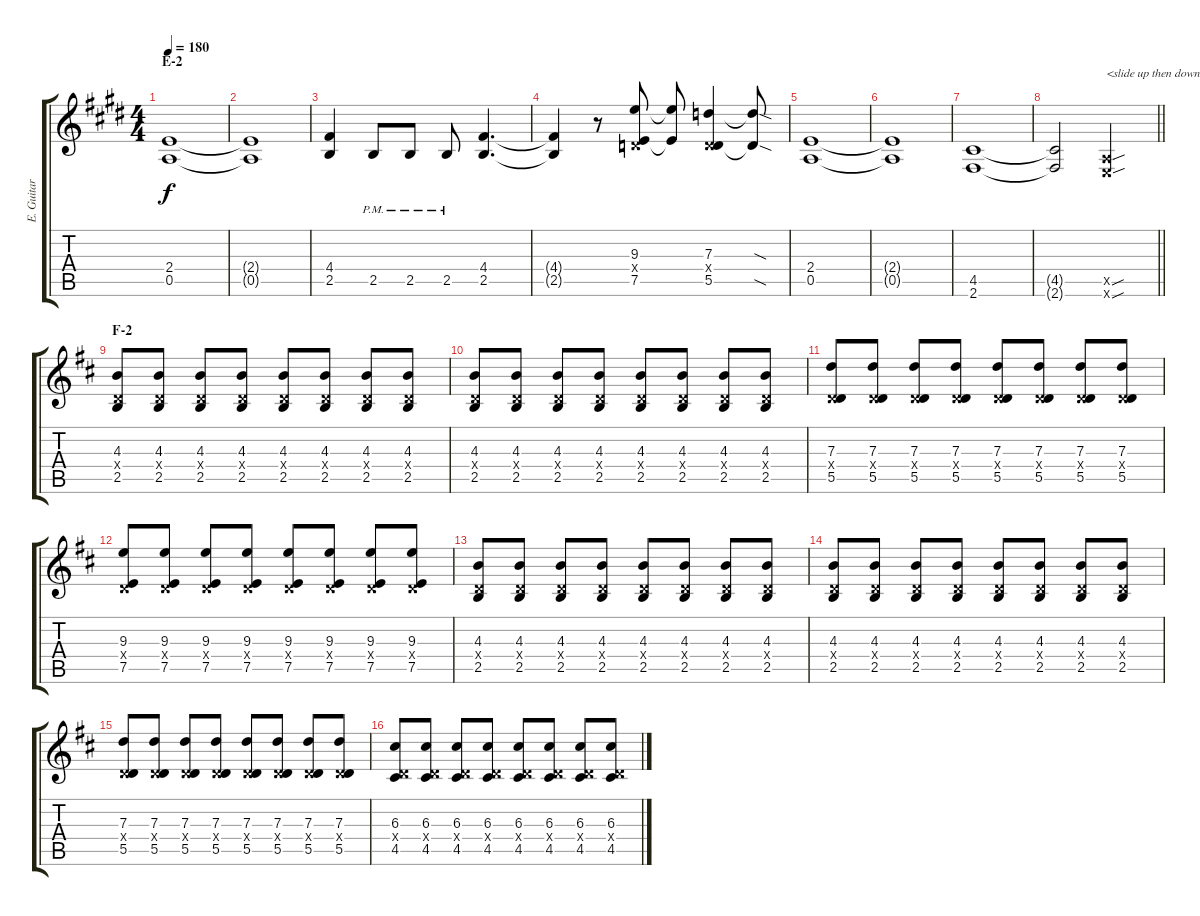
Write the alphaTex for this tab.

\track ("E. Guitar I" "E. Guitar ") {instrument overdrivenguitar}
\staff {score tabs}
\tuning (E4 B3 G3 D3 A2 E2) {hide}
\ts (4 4)
\section ("" "E-2")
\tempo 180
\clef g2
\ks e
(2.4 0.5).1{dy f} |
(2.4{t} 0.5{t}).1 |
(4.4 2.5).4 2.5{pm}.8 2.5{pm}.8 2.5{pm}.8 (4.4 2.5).4{d} |
(4.4{t} 2.5{t}).4 r.8 (9.3 0.4{x} 7.5).8 (9.3{t} 7.5{t}).8 (7.3 0.4{x} 5.5).4 (7.3{sod t} 5.5{sod t}).8 |
(2.4 0.5).1 |
(2.4{t} 0.5{t}).1 |
(4.5 2.6).1 |
\barLineRight lightlight
(4.5{t} 2.6{t}).2 (0.5{sou x} 0.6{sou x}).2{txt "<slide up then down>"} |
\section ("" "F-2")
\ks d
(4.3 0.4{x} 2.5).8 (4.3 0.4{x} 2.5).8 (4.3 0.4{x} 2.5).8 (4.3 0.4{x} 2.5).8 (4.3 0.4{x} 2.5).8 (4.3 0.4{x} 2.5).8 (4.3 0.4{x} 2.5).8 (4.3 0.4{x} 2.5).8 |
(4.3 0.4{x} 2.5).8 (4.3 0.4{x} 2.5).8 (4.3 0.4{x} 2.5).8 (4.3 0.4{x} 2.5).8 (4.3 0.4{x} 2.5).8 (4.3 0.4{x} 2.5).8 (4.3 0.4{x} 2.5).8 (4.3 0.4{x} 2.5).8 |
(7.3 0.4{x} 5.5).8 (7.3 0.4{x} 5.5).8 (7.3 0.4{x} 5.5).8 (7.3 0.4{x} 5.5).8 (7.3 0.4{x} 5.5).8 (7.3 0.4{x} 5.5).8 (7.3 0.4{x} 5.5).8 (7.3 0.4{x} 5.5).8 |
(9.3 0.4{x} 7.5).8 (9.3 0.4{x} 7.5).8 (9.3 0.4{x} 7.5).8 (9.3 0.4{x} 7.5).8 (9.3 0.4{x} 7.5).8 (9.3 0.4{x} 7.5).8 (9.3 0.4{x} 7.5).8 (9.3 0.4{x} 7.5).8 |
(4.3 0.4{x} 2.5).8 (4.3 0.4{x} 2.5).8 (4.3 0.4{x} 2.5).8 (4.3 0.4{x} 2.5).8 (4.3 0.4{x} 2.5).8 (4.3 0.4{x} 2.5).8 (4.3 0.4{x} 2.5).8 (4.3 0.4{x} 2.5).8 |
(4.3 0.4{x} 2.5).8 (4.3 0.4{x} 2.5).8 (4.3 0.4{x} 2.5).8 (4.3 0.4{x} 2.5).8 (4.3 0.4{x} 2.5).8 (4.3 0.4{x} 2.5).8 (4.3 0.4{x} 2.5).8 (4.3 0.4{x} 2.5).8 |
(7.3 0.4{x} 5.5).8 (7.3 0.4{x} 5.5).8 (7.3 0.4{x} 5.5).8 (7.3 0.4{x} 5.5).8 (7.3 0.4{x} 5.5).8 (7.3 0.4{x} 5.5).8 (7.3 0.4{x} 5.5).8 (7.3 0.4{x} 5.5).8 |
(6.3 0.4{x} 4.5).8 (6.3 0.4{x} 4.5).8 (6.3 0.4{x} 4.5).8 (6.3 0.4{x} 4.5).8 (6.3 0.4{x} 4.5).8 (6.3 0.4{x} 4.5).8 (6.3 0.4{x} 4.5).8 (6.3 0.4{x} 4.5).8
